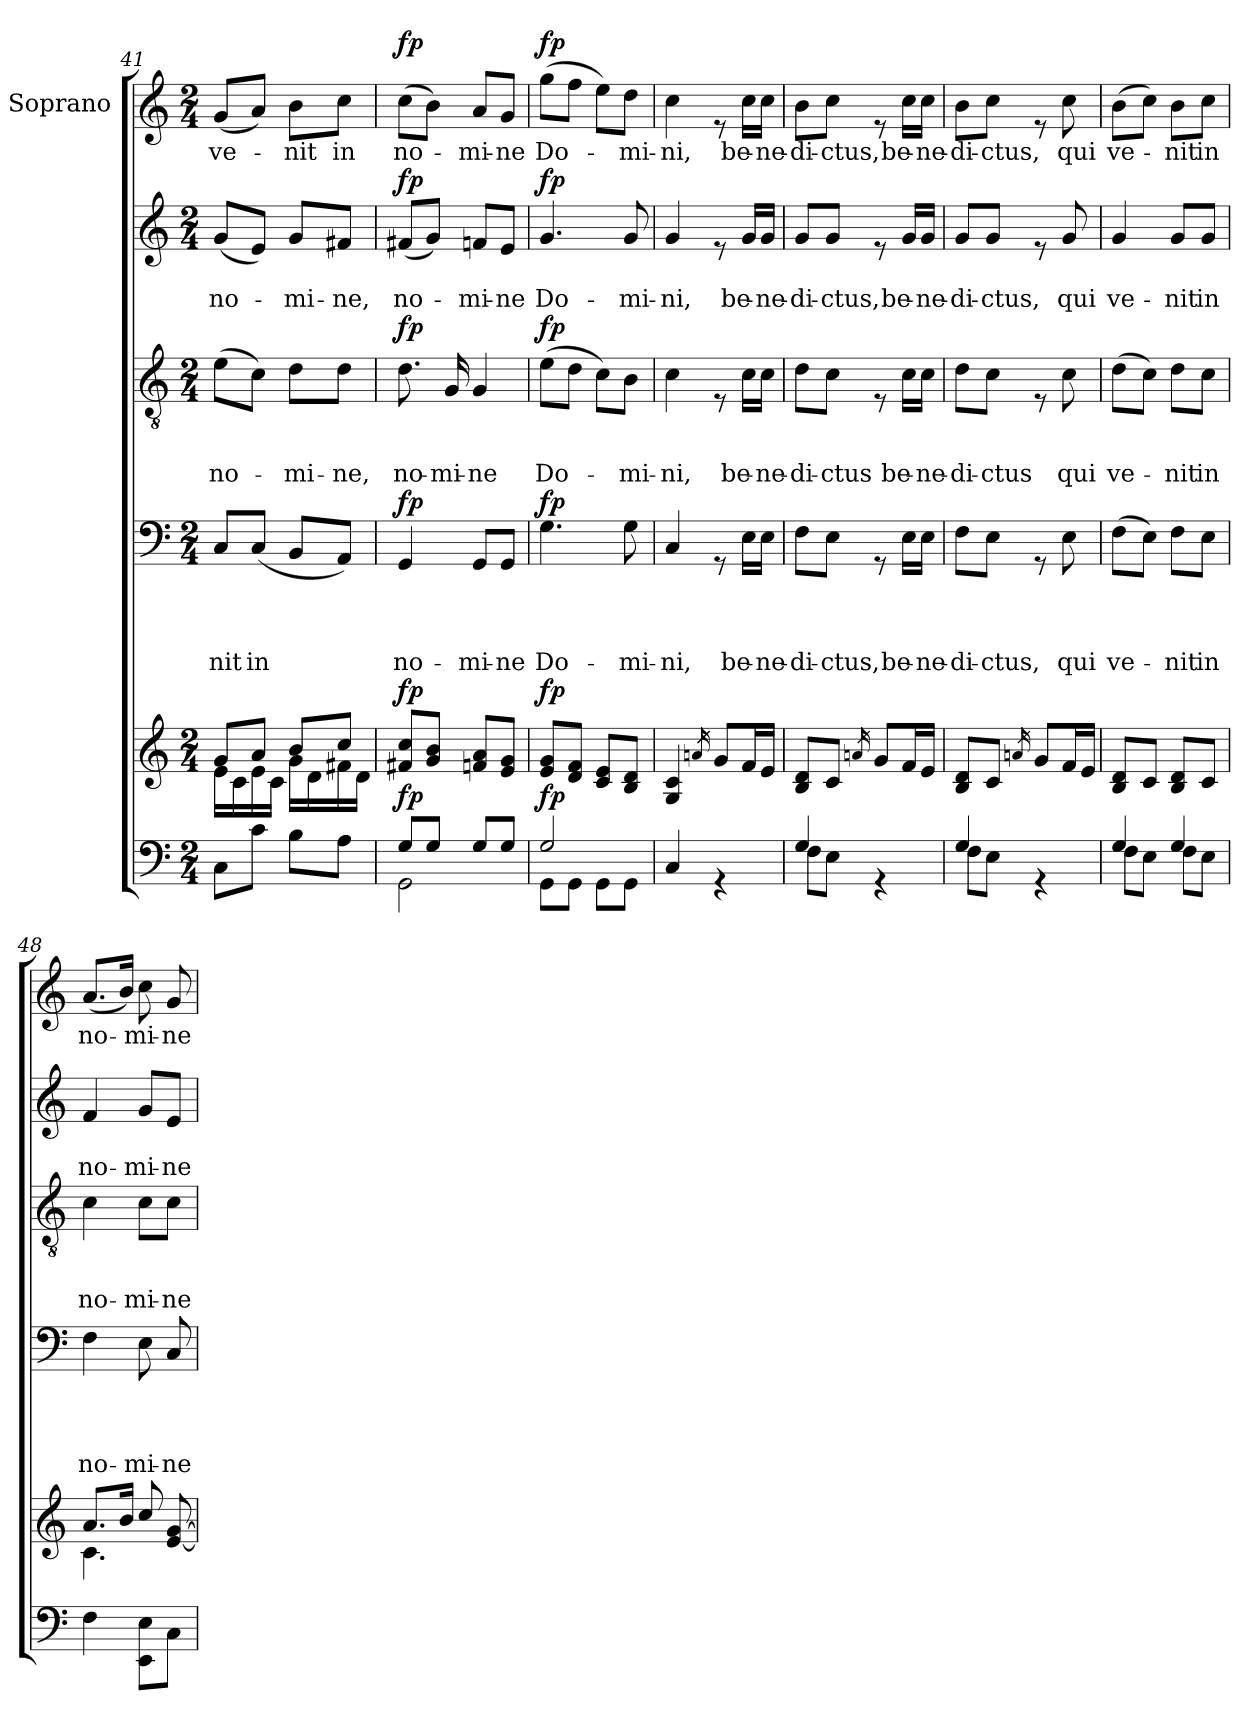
**kern	**dynam	**kern	**dynam	**kern	**text	**text	**text	**text	**dynam	**kern	**text	**text	**text	**dynam	**kern	**text	**text	**dynam	**kern	**text	**dynam
*part6	*part6	*part5	*part5	*part4	*part4	*part4	*part4	*part4	*part4	*part3	*part3	*part3	*part3	*part3	*part2	*part2	*part2	*part2	*part1	*part1	*part1
*staff6	*staff6	*staff5	*staff5	*staff4	*staff4	*staff4	*staff4	*staff4	*staff4	*staff3	*staff3	*staff3	*staff3	*staff3	*staff2	*staff2	*staff2	*staff2	*staff1	*staff1	*staff1
*	*	*	*	*	*	*	*	*	*	*	*	*	*	*	*	*	*	*	*I"Soprano	*	*
*clefF4	*	*clefG2	*	*clefF4	*	*	*	*	*	*clefGv2	*	*	*	*	*clefG2	*	*	*	*clefG2	*	*
*k[]	*	*k[]	*	*k[]	*	*	*	*	*	*k[]	*	*	*	*	*k[]	*	*	*	*k[]	*	*
*C:	*	*C:	*	*C:	*	*	*	*	*	*C:	*	*	*	*	*C:	*	*	*	*C:	*	*
*M2/4	*	*M2/4	*	*M2/4	*	*	*	*	*	*M2/4	*	*	*	*	*M2/4	*	*	*	*M2/4	*	*
=41	=41	=41	=41	=41	=41	=41	=41	=41	=41	=41	=41	=41	=41	=41	=41	=41	=41	=41	=41	=41	=41
*	*	*^	*	*	*	*	*	*	*	*	*	*	*	*	*	*	*	*	*	*	*
!	!	!	!	!	!	!	!	!	!LO:LY:b	!	!	!	!	!LO:LY:b	!	!	!	!LO:LY:b	!	!	!LO:LY:b	!
8C\L	.	8g/L	16e\LL	.	8C/L	.	.	.	nit	.	(>8e\L	.	.	no-	.	(<8g/L	.	no-	.	(<8g/L	ve-	.
.	.	.	16c\	.	.	.	.	.	.	.	.	.	.	.	.	.	.	.	.	.	.	.
!	!	!	!	!	!	!	!	!	!LO:LY:b	!	!	!	!	!	!	!	!	!	!	!	!	!
8c\J	.	8a/J	16e\	.	(<8C/J	.	.	.	in	.	8c\J)	.	.	.	.	8e/J)	.	.	.	8a/J)	.	.
.	.	.	16c\JJ	.	.	.	.	.	.	.	.	.	.	.	.	.	.	.	.	.	.	.
!	!	!	!	!	!	!	!	!	!	!	!	!	!	!LO:LY:b	!	!	!	!LO:LY:b	!	!	!LO:LY:b	!
8B\L	.	8b/L	16g\LL	.	8BB/L	.	.	.	.	.	8d\L	.	.	-mi-	.	8g/L	.	-mi-	.	8b\L	-nit	.
.	.	.	16d\	.	.	.	.	.	.	.	.	.	.	.	.	.	.	.	.	.	.	.
!	!	!	!	!	!	!	!	!	!	!	!	!	!	!LO:LY:b	!	!	!	!LO:LY:b	!	!	!LO:LY:b	!
8A\J	.	8cc/J	16f#X\	.	8AA/J)	.	.	.	.	.	8d\J	.	.	-ne,	.	8f#X/J	.	-ne,	.	8cc\J	in	.
.	.	.	16d\JJ	.	.	.	.	.	.	.	.	.	.	.	.	.	.	.	.	.	.	.
!!LO:PB:g=z
=42	=42	=42	=42	=42	=42	=42	=42	=42	=42	=42	=42	=42	=42	=42	=42	=42	=42	=42	=42	=42	=42	=42
*^	*	*	*	*	*	*	*	*	*	*	*	*	*	*	*	*	*	*	*	*	*	*
!	!	!LO:DY:a	!	!	!LO:DY:a	!	!	!	!	!LO:LY:b	!LO:DY:a	!	!	!	!LO:LY:b	!LO:DY:a	!	!	!LO:LY:b	!LO:DY:a	!	!LO:LY:b	!LO:DY:a
*	*	*	*v	*v	*	*	*	*	*	*	*	*	*	*	*	*	*	*	*	*	*	*	*
8G/L	2GG\	fp	8f#X/ 8cc/L	fp	4GG/	.	.	.	no-	fp	8.d\	.	.	no-	fp	(<8f#X/L	.	no-	fp	(>8cc\L	no-	fp
8G/J	.	.	8g/ 8b/J	.	.	.	.	.	.	.	.	.	.	.	.	8g/J)	.	.	.	8b\J)	.	.
!	!	!	!	!	!	!	!	!	!	!	!	!	!	!LO:LY:b	!	!	!	!	!	!	!	!
.	.	.	.	.	.	.	.	.	.	.	16G/	.	.	-mi-	.	.	.	.	.	.	.	.
!	!	!	!	!	!	!	!	!	!LO:LY:b	!	!	!	!	!LO:LY:b	!	!	!	!LO:LY:b	!	!	!LO:LY:b	!
8G/L	.	.	8fn/ 8a/L	.	8GG/L	.	.	.	-mi-	.	4G/	.	.	-ne	.	8fn/L	.	-mi-	.	8a/L	-mi-	.
!	!	!	!	!	!	!	!	!	!LO:LY:b	!	!	!	!	!	!	!	!	!LO:LY:b	!	!	!LO:LY:b	!
8G/J	.	.	8e/ 8g/J	.	8GG/J	.	.	.	-ne	.	.	.	.	.	.	8e/J	.	-ne	.	8g/J	-ne	.
!!LO:LB:g=z
=43	=43	=43	=43	=43	=43	=43	=43	=43	=43	=43	=43	=43	=43	=43	=43	=43	=43	=43	=43	=43	=43	=43
!	!	!LO:DY:a	!	!LO:DY:a	!	!	!	!	!LO:LY:b	!LO:DY:a	!	!	!	!LO:LY:b	!LO:DY:a	!	!	!LO:LY:b	!LO:DY:a	!	!LO:LY:b	!LO:DY:a
2G/	8GG\L	fp	8e/ 8g/L	fp	4.G\	.	.	.	Do-	fp	(>8e\L	.	.	Do-	fp	4.g/	.	Do-	fp	(>8gg\L	Do-	fp
.	8GG\J	.	8d/ 8f/J	.	.	.	.	.	.	.	8d\J	.	.	.	.	.	.	.	.	8ff\J	.	.
.	8GG\L	.	8c/ 8e/L	.	.	.	.	.	.	.	8c\L)	.	.	.	.	.	.	.	.	8ee\L)	.	.
!	!	!	!	!	!	!	!	!	!LO:LY:b	!	!	!	!	!LO:LY:b	!	!	!	!LO:LY:b	!	!	!LO:LY:b	!
.	8GG\J	.	8B/ 8d/J	.	8G\	.	.	.	-mi-	.	8B\J	.	.	-mi-	.	8g/	.	-mi-	.	8dd\J	-mi-	.
=44	=44	=44	=44	=44	=44	=44	=44	=44	=44	=44	=44	=44	=44	=44	=44	=44	=44	=44	=44	=44	=44	=44
!	!	!	!	!	!	!	!	!	!LO:LY:b	!	!	!	!	!LO:LY:b	!	!	!	!LO:LY:b	!	!	!LO:LY:b	!
*v	*v	*	*	*	*	*	*	*	*	*	*	*	*	*	*	*	*	*	*	*	*	*
4C/	.	4G/ 4c/	.	4C/	.	.	.	-ni,	.	4c\	.	.	-ni,	.	4g/	.	-ni,	.	4cc\	-ni,	.
.	.	16qan/	.	.	.	.	.	.	.	.	.	.	.	.	.	.	.	.	.	.	.
4rGG	.	8g/L	.	8rGG	.	.	.	.	.	8rE	.	.	.	.	8re	.	.	.	8re	.	.
!	!	!	!	!	!	!	!	!LO:LY:b	!	!	!	!	!LO:LY:b	!	!	!	!LO:LY:b	!	!	!LO:LY:b	!
.	.	16f/L	.	16E\LL	.	.	.	be-	.	16c\LL	.	.	be-	.	16g/LL	.	be-	.	16cc\LL	be-	.
!	!	!	!	!	!	!	!	!LO:LY:b	!	!	!	!	!LO:LY:b	!	!	!	!LO:LY:b	!	!	!LO:LY:b	!
.	.	16e/JJ	.	16E\JJ	.	.	.	-ne-	.	16c\JJ	.	.	-ne-	.	16g/JJ	.	-ne-	.	16cc\JJ	-ne-	.
=45	=45	=45	=45	=45	=45	=45	=45	=45	=45	=45	=45	=45	=45	=45	=45	=45	=45	=45	=45	=45	=45
*^	*	*	*	*	*	*	*	*	*	*	*	*	*	*	*	*	*	*	*	*	*
!	!	!	!	!	!	!	!	!	!LO:LY:b	!	!	!	!	!LO:LY:b	!	!	!	!LO:LY:b	!	!	!LO:LY:b	!
4G/	8F\L	.	8B/ 8d/L	.	8F\L	.	.	.	-di-	.	8d\L	.	.	-di-	.	8g/L	.	-di-	.	8b\L	-di-	.
!	!	!	!	!	!	!	!	!	!LO:LY:b	!	!	!	!	!LO:LY:b	!	!	!	!LO:LY:b	!	!	!LO:LY:b	!
.	8E\J	.	8c/J	.	8E\J	.	.	.	-ctus,	.	8c\J	.	.	-ctus	.	8g/J	.	-ctus,	.	8cc\J	-ctus,	.
.	.	.	16qan/	.	.	.	.	.	.	.	.	.	.	.	.	.	.	.	.	.	.	.
4rGG	4ryy	.	8g/L	.	8rGG	.	.	.	.	.	8rE	.	.	.	.	8re	.	.	.	8re	.	.
!	!	!	!	!	!	!	!	!	!LO:LY:b	!	!	!	!	!LO:LY:b	!	!	!	!LO:LY:b	!	!	!LO:LY:b	!
.	.	.	16f/L	.	16E\LL	.	.	.	be-	.	16c\LL	.	.	be-	.	16g/LL	.	be-	.	16cc\LL	be-	.
!	!	!	!	!	!	!	!	!	!LO:LY:b	!	!	!	!	!LO:LY:b	!	!	!	!LO:LY:b	!	!	!LO:LY:b	!
.	.	.	16e/JJ	.	16E\JJ	.	.	.	-ne-	.	16c\JJ	.	.	-ne-	.	16g/JJ	.	-ne-	.	16cc\JJ	-ne-	.
=46	=46	=46	=46	=46	=46	=46	=46	=46	=46	=46	=46	=46	=46	=46	=46	=46	=46	=46	=46	=46	=46	=46
!	!	!	!	!	!	!	!	!	!LO:LY:b	!	!	!	!	!LO:LY:b	!	!	!	!LO:LY:b	!	!	!LO:LY:b	!
4G/	8F\L	.	8B/ 8d/L	.	8F\L	.	.	.	-di-	.	8d\L	.	.	-di-	.	8g/L	.	-di-	.	8b\L	-di-	.
!	!	!	!	!	!	!	!	!	!LO:LY:b	!	!	!	!	!LO:LY:b	!	!	!	!LO:LY:b	!	!	!LO:LY:b	!
.	8E\J	.	8c/J	.	8E\J	.	.	.	-ctus,	.	8c\J	.	.	-ctus	.	8g/J	.	-ctus,	.	8cc\J	-ctus,	.
.	.	.	16qan/	.	.	.	.	.	.	.	.	.	.	.	.	.	.	.	.	.	.	.
4rGG	4ryy	.	8g/L	.	8rGG	.	.	.	.	.	8rE	.	.	.	.	8re	.	.	.	8re	.	.
!	!	!	!	!	!	!	!	!	!LO:LY:b	!	!	!	!	!LO:LY:b	!	!	!	!LO:LY:b	!	!	!LO:LY:b	!
.	.	.	16f/L	.	8E\	.	.	.	qui	.	8c\	.	.	qui	.	8g/	.	qui	.	8cc\	qui	.
.	.	.	16e/JJ	.	.	.	.	.	.	.	.	.	.	.	.	.	.	.	.	.	.	.
=47	=47	=47	=47	=47	=47	=47	=47	=47	=47	=47	=47	=47	=47	=47	=47	=47	=47	=47	=47	=47	=47	=47
!	!	!	!	!	!	!	!	!	!LO:LY:b	!	!	!	!	!LO:LY:b	!	!	!	!LO:LY:b	!	!	!LO:LY:b	!
4G/	8F\L	.	8B/ 8d/L	.	(>8F\L	.	.	.	ve-	.	(>8d\L	.	.	ve-	.	4g/	.	ve-	.	(>8b\L	ve-	.
.	8E\J	.	8c/J	.	8E\J)	.	.	.	.	.	8c\J)	.	.	.	.	.	.	.	.	8cc\J)	.	.
!	!	!	!	!	!	!	!	!	!LO:LY:b	!	!	!	!	!LO:LY:b	!	!	!	!LO:LY:b	!	!	!LO:LY:b	!
4G/	8F\L	.	8B/ 8d/L	.	8F\L	.	.	.	-nit	.	8d\L	.	.	-nit	.	8g/L	.	-nit	.	8b\L	-nit	.
!	!	!	!	!	!	!	!	!	!LO:LY:b	!	!	!	!	!LO:LY:b	!	!	!	!LO:LY:b	!	!	!LO:LY:b	!
.	8E\J	.	8c/J	.	8E\J	.	.	.	in	.	8c\J	.	.	in	.	8g/J	.	in	.	8cc\J	in	.
=48	=48	=48	=48	=48	=48	=48	=48	=48	=48	=48	=48	=48	=48	=48	=48	=48	=48	=48	=48	=48	=48	=48
*	*	*	*^	*	*	*	*	*	*	*	*	*	*	*	*	*	*	*	*	*	*	*
!	!	!	!	!	!	!	!	!	!	!LO:LY:b	!	!	!	!	!LO:LY:b	!	!	!	!LO:LY:b	!	!	!LO:LY:b	!
*v	*v	*	*	*	*	*	*	*	*	*	*	*	*	*	*	*	*	*	*	*	*	*	*
4F\	.	8.a/L	4.c\	.	4F\	.	.	.	no-	.	4c\	.	.	no-	.	4f/	.	no-	.	(<8.a/L	no-	.
.	.	16b/Jk	.	.	.	.	.	.	.	.	.	.	.	.	.	.	.	.	.	16b/Jk)	.	.
!	!	!	!	!	!	!	!	!	!LO:LY:b	!	!	!	!	!LO:LY:b	!	!	!	!LO:LY:b	!	!	!LO:LY:b	!
8EE\ 8E\L	.	8cc/	.	.	8E\	.	.	.	-mi-	.	8c\L	.	.	-mi-	.	8g/L	.	-mi-	.	8cc\	-mi-	.
!	!	!	!	!	!	!	!	!	!LO:LY:b	!	!	!	!	!LO:LY:b	!	!	!	!LO:LY:b	!	!	!LO:LY:b	!
8C\J	.	[<8e/ [<8g/	8ryy	.	8C/	.	.	.	-ne	.	8c\J	.	.	-ne	.	8e/J	.	-ne	.	8g/	-ne	.
*	*	*v	*v	*	*	*	*	*	*	*	*	*	*	*	*	*	*	*	*	*	*	*
=	=	=	=	=	=	=	=	=	=	=	=	=	=	=	=	=	=	=	=	=	=
*-	*-	*-	*-	*-	*-	*-	*-	*-	*-	*-	*-	*-	*-	*-	*-	*-	*-	*-	*-	*-	*-
